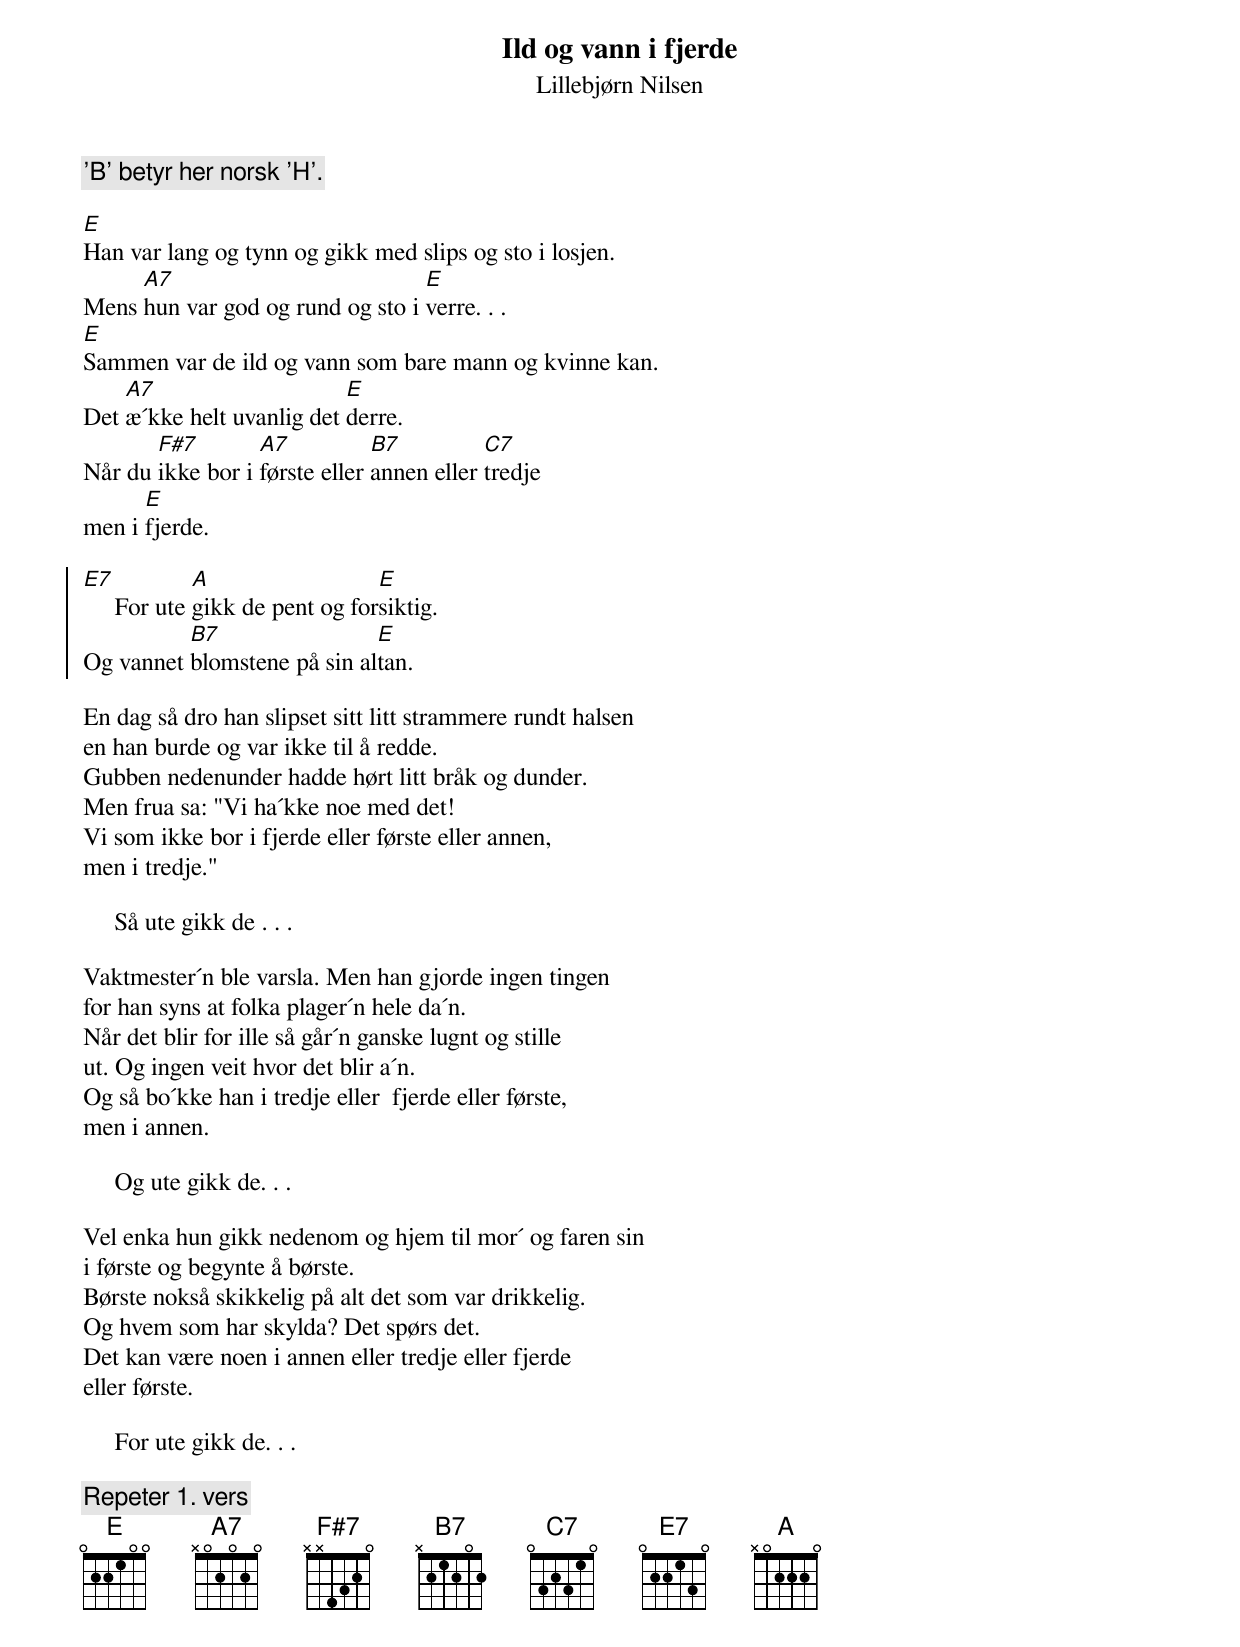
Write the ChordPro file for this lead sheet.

{t:Ild og vann i fjerde}
{st:Lillebjørn Nilsen}

{c:'B' betyr her norsk 'H'.}

[E]Han var lang og tynn og gikk med slips og sto i losjen.
Mens [A7]hun var god og rund og sto i [E]verre. . .
[E]Sammen var de ild og vann som bare mann og kvinne kan.
Det [A7]æ´kke helt uvanlig det [E]derre.
Når du [F#7]ikke bor i [A7]første eller [B7]annen eller [C7]tredje
men i [E]fjerde.

{soc}
[E7]     For ute [A]gikk de pent og for[E]siktig.
Og vannet [B7]blomstene på sin al[E]tan.
{eoc}

En dag så dro han slipset sitt litt strammere rundt halsen
en han burde og var ikke til å redde.
Gubben nedenunder hadde hørt litt bråk og dunder.
Men frua sa: "Vi ha´kke noe med det!
Vi som ikke bor i fjerde eller første eller annen,
men i tredje."

     Så ute gikk de . . .

Vaktmester´n ble varsla. Men han gjorde ingen tingen
for han syns at folka plager´n hele da´n.
Når det blir for ille så går´n ganske lugnt og stille
ut. Og ingen veit hvor det blir a´n.
Og så bo´kke han i tredje eller  fjerde eller første,
men i annen.

     Og ute gikk de. . .

Vel enka hun gikk nedenom og hjem til mor´ og faren sin
i første og begynte å børste.
Børste nokså skikkelig på alt det som var drikkelig.
Og hvem som har skylda? Det spørs det.
Det kan være noen i annen eller tredje eller fjerde
eller første.

     For ute gikk de. . .

{c: Repeter 1. vers}
